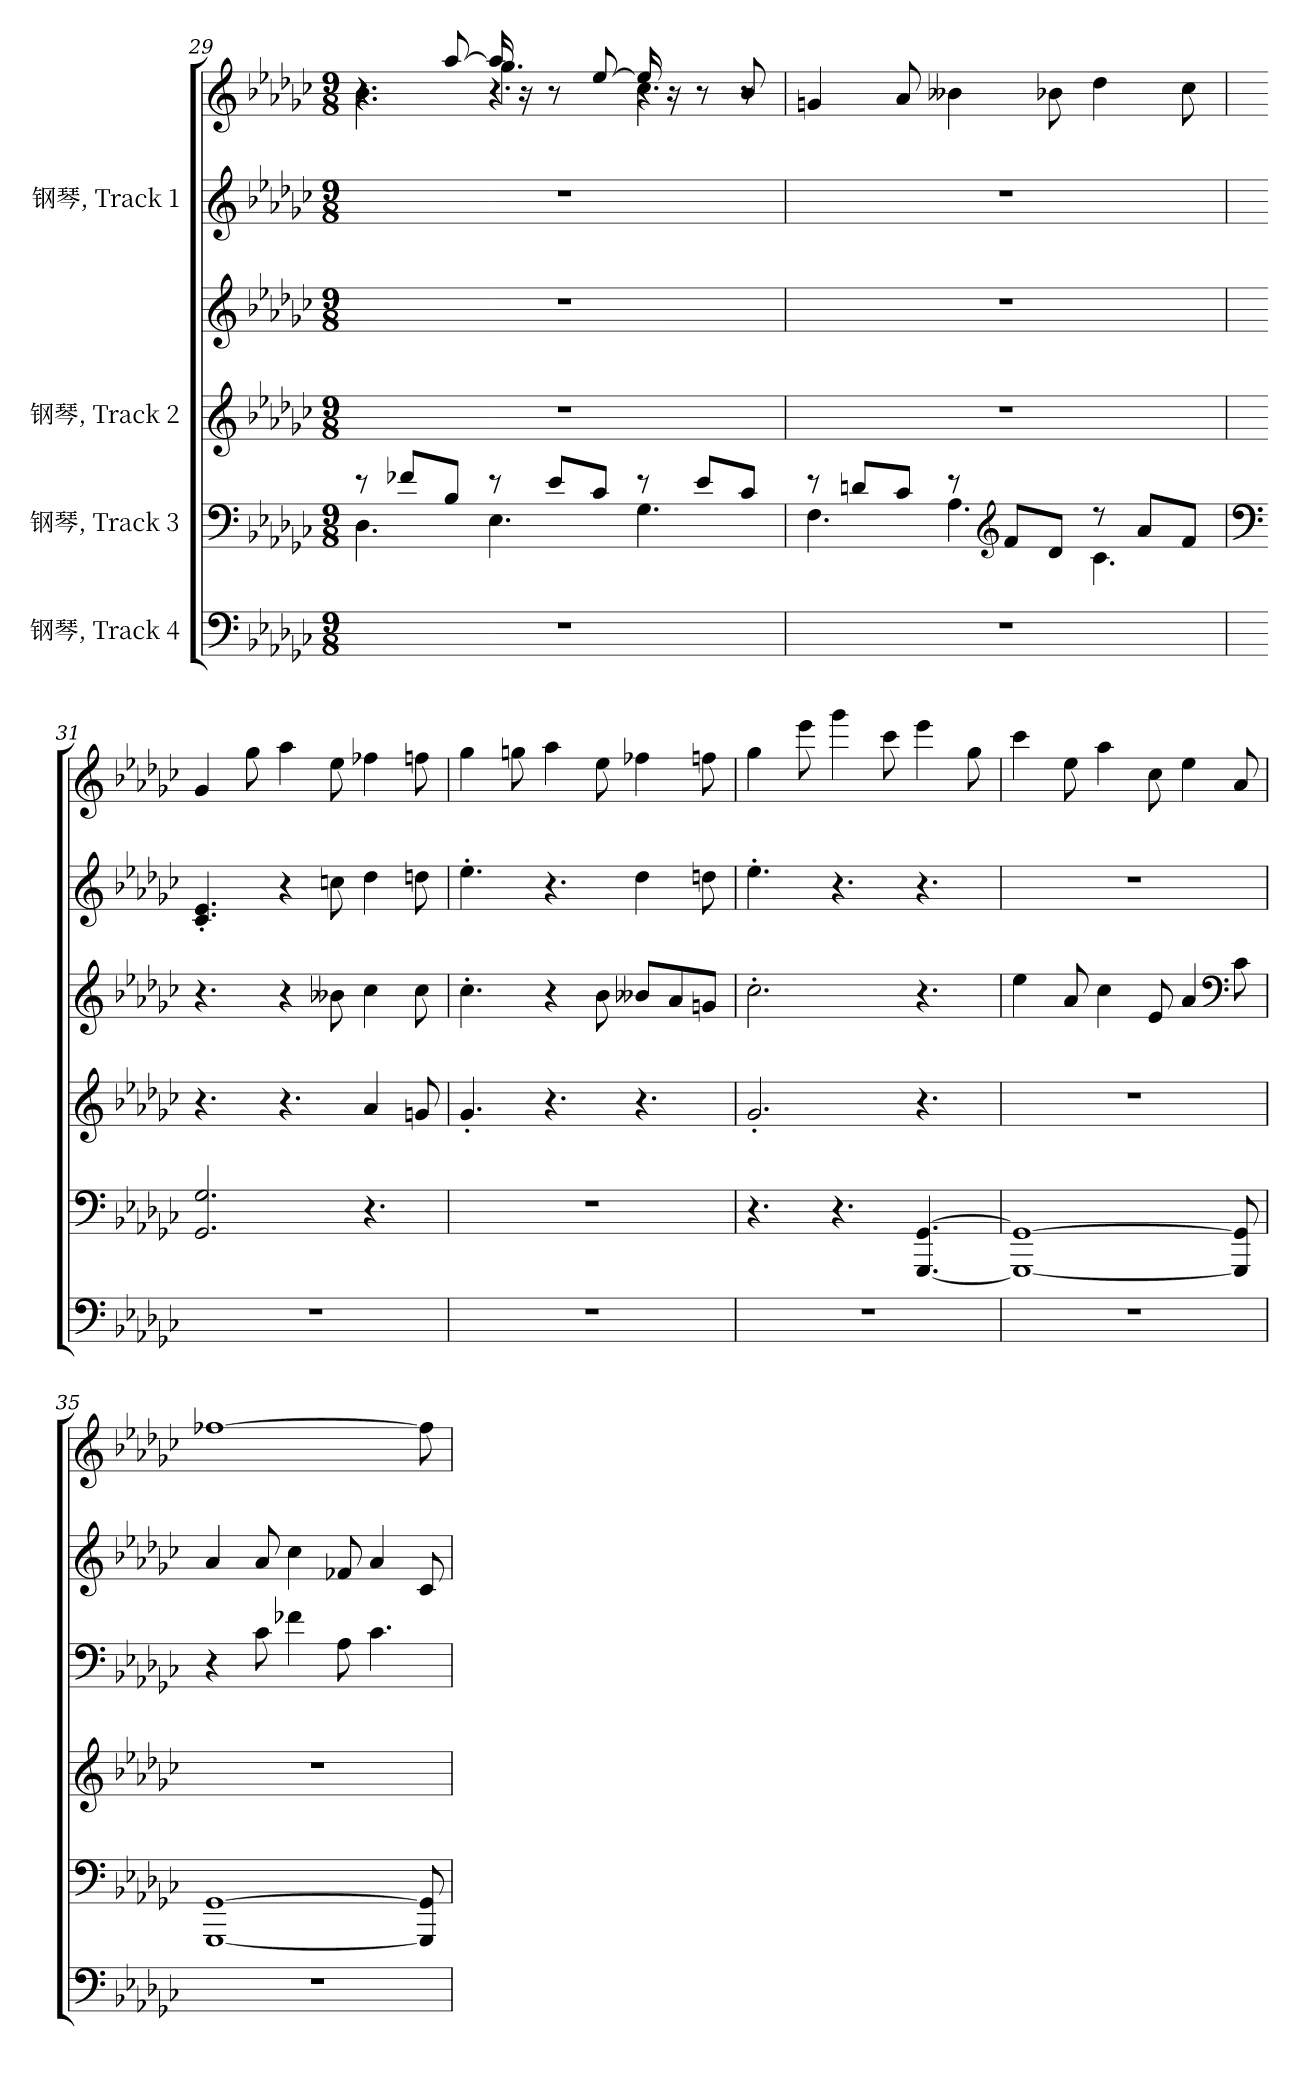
**kern	**kern	**kern	**kern	**kern	**kern
*part4	*part3	*part2	*part2	*part1	*part1
*staff6	*staff5	*staff4	*staff3	*staff2	*staff1
*I"钢琴, Track 4	*I"钢琴, Track 3	*I"钢琴, Track 2	*	*I"钢琴, Track 1	*
!!LO:PB:g=z
*clefF4	*clefF4	*clefG2	*clefG2	*clefG2	*clefG2
*k[b-e-a-d-g-c-]	*k[b-e-a-d-g-c-]	*k[b-e-a-d-g-c-]	*k[b-e-a-d-g-c-]	*k[b-e-a-d-g-c-]	*k[b-e-a-d-g-c-]
*M9/8	*M9/8	*M9/8	*M9/8	*M9/8	*M9/8
=29	=29	=29	=29	=29	=29
*	*^	*	*	*	*^
*	*	*	*	*	*	*	*^
8%9r	8r	4.D-\	8%9r	8%9r	8%9r	4r	4.b-\	4.r
.	8f-X/L	.	.	.	.	.	.	.
.	8B-/J	.	.	.	.	[8aa-/	.	.
.	8r	4.E-\	.	.	.	16aa-/]	4.gg-\	4.r
.	.	.	.	.	.	16r	.	.
.	8e-/L	.	.	.	.	8r	.	.
.	8c-/J	.	.	.	.	[8ee-/	.	.
.	8r	4.G-\	.	.	.	16ee-/]	4.cc-\	4r
.	.	.	.	.	.	16r	.	.
.	8e-/L	.	.	.	.	8r	.	.
.	8c-/J	.	.	.	.	8r	.	8b-/
*	*	*	*	*	*	*v	*v	*v
=30	=30	=30	=30	=30	=30	=30
8%9r	8r	4.F\	8%9r	8%9r	8%9r	4gn/
.	8dn/L	.	.	.	.	.
.	8c-/J	.	.	.	.	8a-/
.	8r	4.A-\	.	.	.	4b--X\
*	*clefG2	*	*	*	*	*
.	8f/L	.	.	.	.	.
.	8d/J	.	.	.	.	8b-X\
.	8r	4.c-\	.	.	.	4dd-\
.	8a-/L	.	.	.	.	.
.	8f/J	.	.	.	.	8cc-\
*	*v	*v	*	*	*	*
!!LO:LB:g=z
=31	=31	=31	=31	=31	=31
*	*clefF4	*	*	*	*
8%9r	2.GG-/ 2.G-/	4.r	4.r	4.c-/' 4.e-/'	4g-/
.	.	.	.	.	8gg-\
.	.	4.r	4r	4r	4aa-\
.	.	.	8b--X\	8ccn\	8ee-\
.	4.r	4a-/	4cc-\	4dd-\	4ff-X\
.	.	8gn/	8cc-\	8ddn\	8ffn\
=32	=32	=32	=32	=32	=32
8%9r	8%9r	4.g-'/	4.cc-'\	4.ee-'\	4gg-\
.	.	.	.	.	8ggn\
.	.	4.r	4r	4.r	4aa-\
.	.	.	8b-\	.	8ee-\
.	.	4.r	8b--X/L	4dd-\	4ff-X\
.	.	.	8a-/	.	.
.	.	.	8gn/J	8ddn\	8ffn\
=33	=33	=33	=33	=33	=33
8%9r	4.r	2.g-'/	2.cc-'\	4.ee-'\	4gg-\
.	.	.	.	.	8eee-\
.	4.r	.	.	4.r	4ggg-\
.	.	.	.	.	8ccc-\
.	[4.GGG-/ [4.GG-/	4.r	4.r	4.r	4eee-\
.	.	.	.	.	8gg-\
=34	=34	=34	=34	=34	=34
8%9r	1GGG-_ 1GG-_	8%9r	4ee-\	8%9r	4ccc-\
.	.	.	8a-/	.	8ee-\
.	.	.	4cc-\	.	4aa-\
.	.	.	8e-/	.	8cc-\
.	.	.	4a-/	.	4ee-\
*	*	*	*clefF4	*	*
.	8GGG-/] 8GG-/]	.	8c-\	.	8a-/
!!LO:PB:g=z
=35	=35	=35	=35	=35	=35
8%9r	[1GGG- [1GG-	8%9r	4r	4a-/	[1ff-X
.	.	.	8c-\	8a-/	.
.	.	.	4f-X\	4cc-\	.
.	.	.	8A-\	8f-X/	.
.	.	.	4.c-\	4a-/	.
.	8GGG-/] 8GG-/]	.	.	8c-/	8ff-\]
=	=	=	=	=	=
*-	*-	*-	*-	*-	*-
